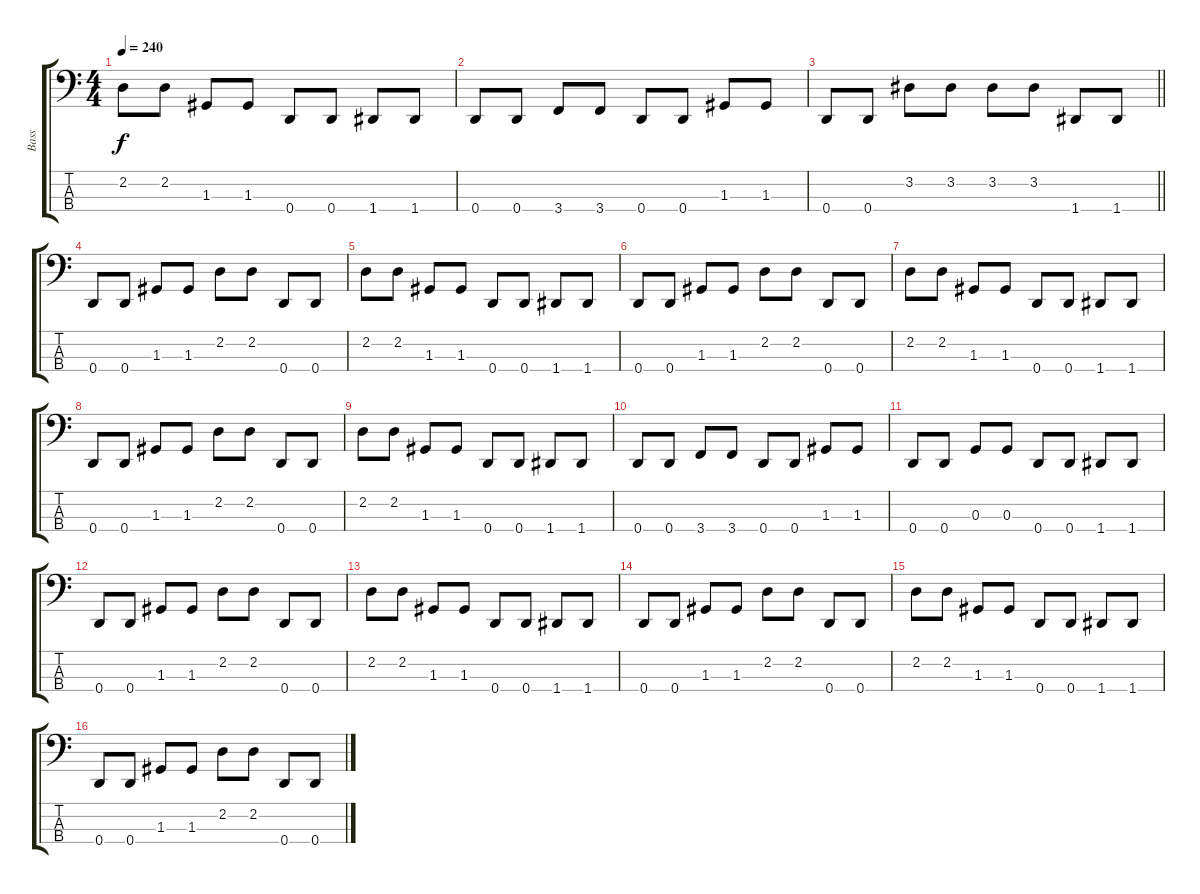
\track ("Bass" "Bass") {instrument electricbasspick}
\staff {score tabs}
\tuning (F2 C2 G1 D1) {hide}
\ts (4 4)
\tempo 240
\clef f4
\ks c
2.2.8{dy f} 2.2.8 1.3.8 1.3.8 0.4.8 0.4.8 1.4.8 1.4.8 |
0.4.8 0.4.8 3.4.8 3.4.8 0.4.8 0.4.8 1.3.8 1.3.8 |
\barLineRight lightlight
0.4.8 0.4.8 3.2.8 3.2.8 3.2.8 3.2.8 1.4.8 1.4.8 |
0.4.8 0.4.8 1.3.8 1.3.8 2.2.8 2.2.8 0.4.8 0.4.8 |
2.2.8 2.2.8 1.3.8 1.3.8 0.4.8 0.4.8 1.4.8 1.4.8 |
0.4.8 0.4.8 1.3.8 1.3.8 2.2.8 2.2.8 0.4.8 0.4.8 |
2.2.8 2.2.8 1.3.8 1.3.8 0.4.8 0.4.8 1.4.8 1.4.8 |
0.4.8 0.4.8 1.3.8 1.3.8 2.2.8 2.2.8 0.4.8 0.4.8 |
2.2.8 2.2.8 1.3.8 1.3.8 0.4.8 0.4.8 1.4.8 1.4.8 |
0.4.8 0.4.8 3.4.8 3.4.8 0.4.8 0.4.8 1.3.8 1.3.8 |
0.4.8 0.4.8 0.3.8 0.3.8 0.4.8 0.4.8 1.4.8 1.4.8 |
0.4.8 0.4.8 1.3.8 1.3.8 2.2.8 2.2.8 0.4.8 0.4.8 |
2.2.8 2.2.8 1.3.8 1.3.8 0.4.8 0.4.8 1.4.8 1.4.8 |
0.4.8 0.4.8 1.3.8 1.3.8 2.2.8 2.2.8 0.4.8 0.4.8 |
2.2.8 2.2.8 1.3.8 1.3.8 0.4.8 0.4.8 1.4.8 1.4.8 |
0.4.8 0.4.8 1.3.8 1.3.8 2.2.8 2.2.8 0.4.8 0.4.8
